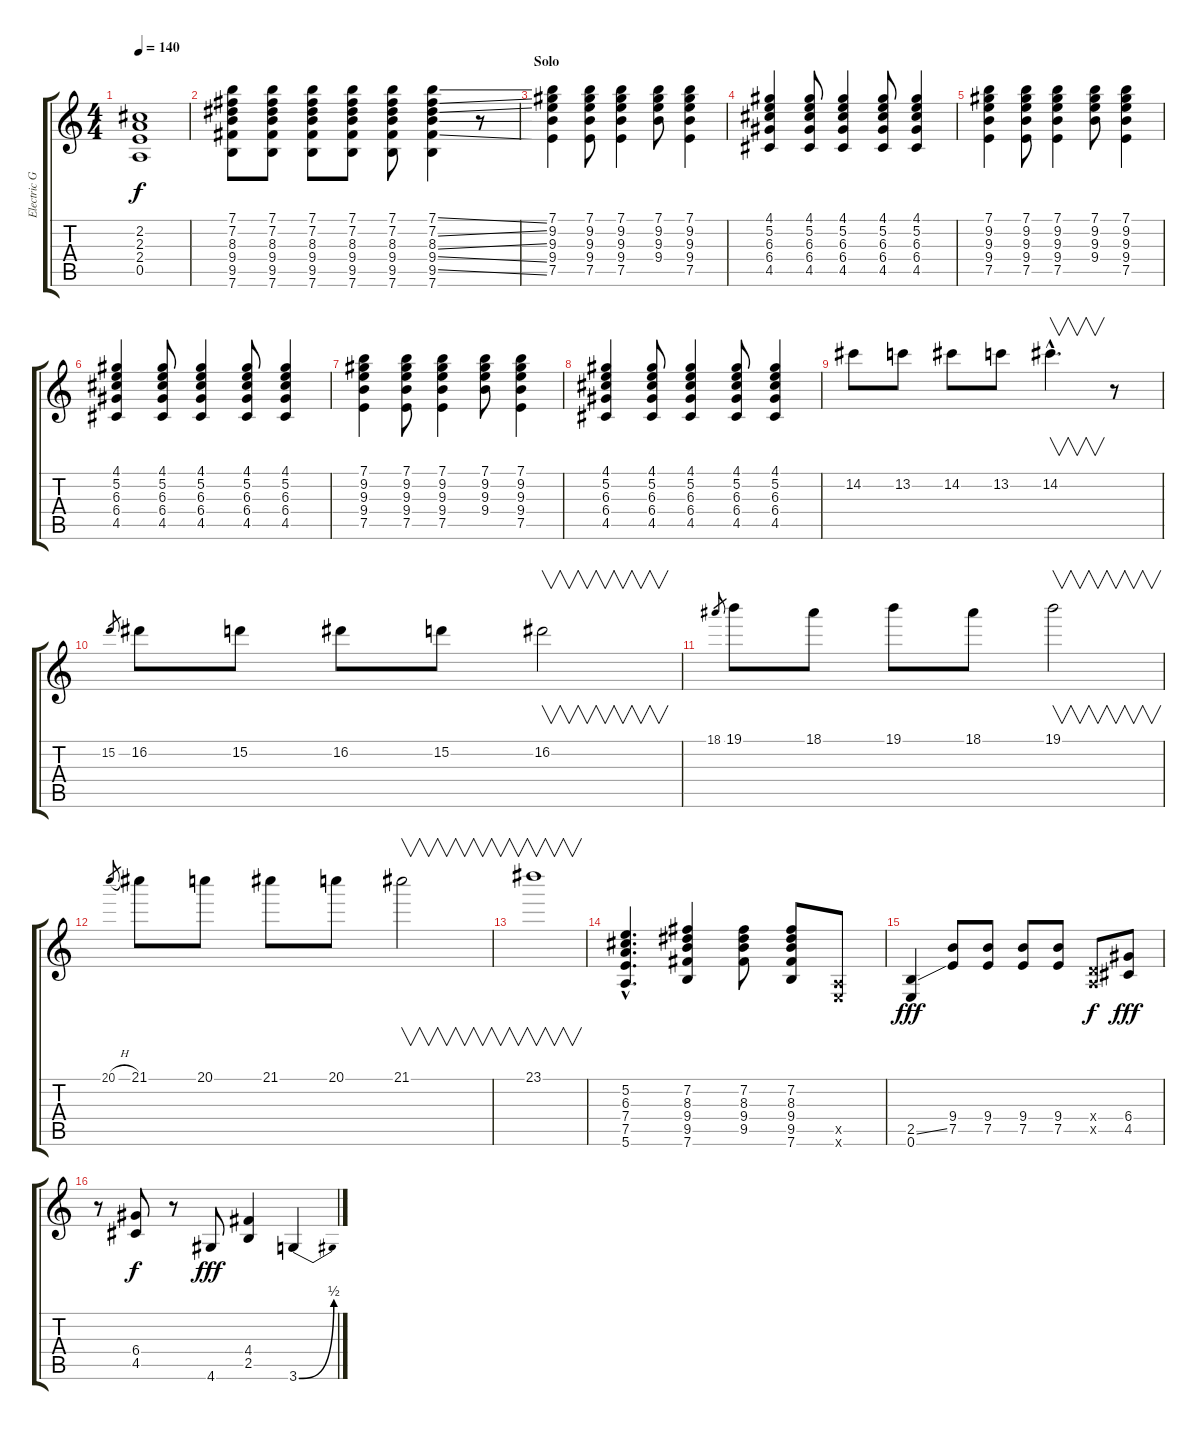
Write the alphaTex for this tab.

\track ("Electric Guitar Left" "Electric G") {instrument distortionguitar}
\staff {score tabs}
\tuning (E4 B3 G3 D3 A2 E2) {hide}
\ts (4 4)
\tempo 140
\clef g2
\ks c
(2.2 2.3 2.4 0.5).1{dy f} |
(7.1 7.2 8.3 9.4 9.5 7.6).8 (7.1 7.2 8.3 9.4 9.5 7.6).8 (7.1 7.2 8.3 9.4 9.5 7.6).8 (7.1 7.2 8.3 9.4 9.5 7.6).8 (7.1 7.2 8.3 9.4 9.5 7.6).8 (7.1{ss} 7.2{ss} 8.3{ss} 9.4{ss} 9.5{ss} 7.6).4 r.8 |
\section ("" "Solo")
(7.1 9.2 9.3 9.4 7.5).4 (7.1 9.2 9.3 9.4 7.5).8 (7.1 9.2 9.3 9.4 7.5).4 (7.1 9.2 9.3 9.4).8 (7.1 9.2 9.3 9.4 7.5).4 |
(4.1 5.2 6.3 6.4 4.5).4 (4.1 5.2 6.3 6.4 4.5).8 (4.1 5.2 6.3 6.4 4.5).4 (4.1 5.2 6.3 6.4 4.5).8 (4.1 5.2 6.3 6.4 4.5).4 |
(7.1 9.2 9.3 9.4 7.5).4 (7.1 9.2 9.3 9.4 7.5).8 (7.1 9.2 9.3 9.4 7.5).4 (7.1 9.2 9.3 9.4).8 (7.1 9.2 9.3 9.4 7.5).4 |
(4.1 5.2 6.3 6.4 4.5).4 (4.1 5.2 6.3 6.4 4.5).8 (4.1 5.2 6.3 6.4 4.5).4 (4.1 5.2 6.3 6.4 4.5).8 (4.1 5.2 6.3 6.4 4.5).4 |
(7.1 9.2 9.3 9.4 7.5).4 (7.1 9.2 9.3 9.4 7.5).8 (7.1 9.2 9.3 9.4 7.5).4 (7.1 9.2 9.3 9.4).8 (7.1 9.2 9.3 9.4 7.5).4 |
(4.1 5.2 6.3 6.4 4.5).4 (4.1 5.2 6.3 6.4 4.5).8 (4.1 5.2 6.3 6.4 4.5).4 (4.1 5.2 6.3 6.4 4.5).8 (4.1 5.2 6.3 6.4 4.5).4 |
14.2.8 13.2.8 14.2.8 13.2.8 14.2{hac}.4{v d} r.8 |
15.2.8{gr} 16.2.8 15.2.8 16.2.8 15.2.8 16.2.2{v} |
18.1.8{gr} 19.1.8{volume 16} 18.1.8 19.1.8 18.1.8 19.1.2{v} |
20.1{h}.8{gr} 21.1.8 20.1.8 21.1.8 20.1.8 21.1.2{v} |
23.1.1{v} |
(5.2{hac} 6.3{hac} 7.4{hac} 7.5{hac} 5.6{hac}).4{d} (7.2 8.3 9.4 9.5 7.6).4 (7.2 8.3 9.4 9.5).8 (7.2 8.3 9.4 9.5 7.6).8 (0.5{x} 0.6{x}).8 |
(2.5{ss} 0.6).4{dy fff} (9.4 7.5).8 (9.4 7.5).8 (9.4 7.5).8 (9.4 7.5).8 (0.4{x} 0.5{x}).8{dy f} (6.4 4.5).8{dy fff} |
r.8 (6.4 4.5).8{dy f} r.8 4.6.8{dy fff} (4.4 2.5).4 3.6{be (bend 0 0 60 2)}.4
